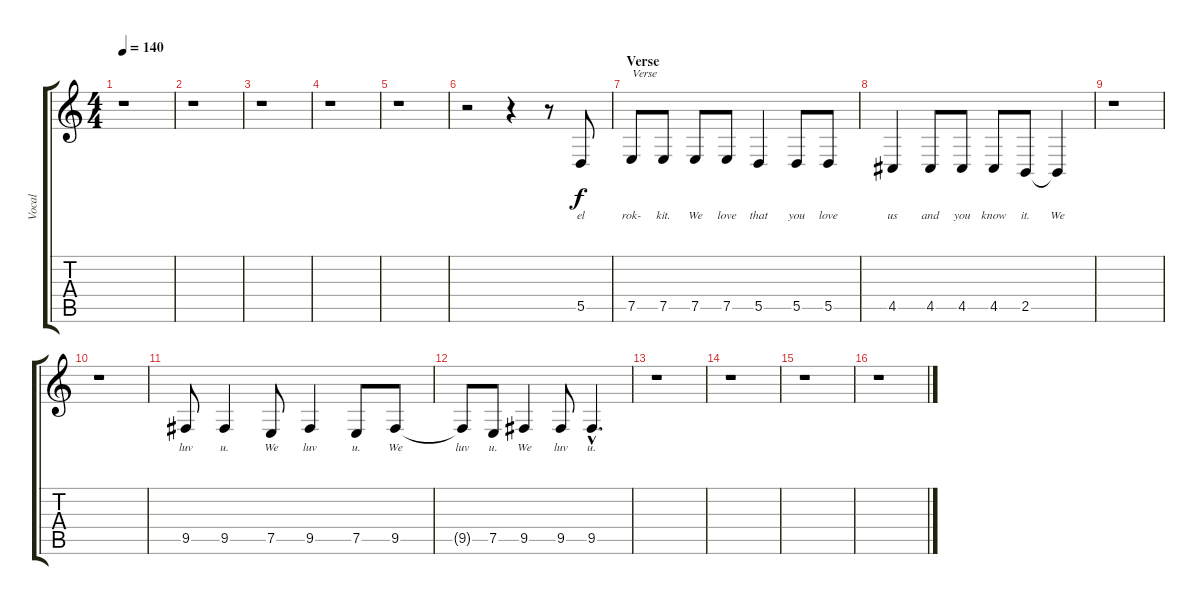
\track ("Vocal" "Vocal") {instrument lead1square}
\staff {score tabs}
\tuning (E4 B3 G3 D3 A2 E2) {hide}
\ts (4 4)
\tempo 140
\clef g2
\ks c
r.1{dy f} |
r.1 |
r.1 |
r.1 |
r.1 |
r.2{instrument lead1square} r.4 r.8 5.5.8{lyrics (0 "el") lyrics (1 "") lyrics (2 "") lyrics (3 "") lyrics (4 "")} |
\section ("" "Verse")
7.5.8{txt "Verse" lyrics (0 "rok-") lyrics (1 "") lyrics (2 "") lyrics (3 "") lyrics (4 "")} 7.5.8{lyrics (0 "kit.") lyrics (1 "") lyrics (2 "") lyrics (3 "") lyrics (4 "")} 7.5.8{lyrics (0 "We") lyrics (1 "") lyrics (2 "") lyrics (3 "") lyrics (4 "")} 7.5.8{lyrics (0 "love") lyrics (1 "") lyrics (2 "") lyrics (3 "") lyrics (4 "")} 5.5.4{lyrics (0 "that") lyrics (1 "") lyrics (2 "") lyrics (3 "") lyrics (4 "")} 5.5.8{lyrics (0 "you") lyrics (1 "") lyrics (2 "") lyrics (3 "") lyrics (4 "")} 5.5.8{lyrics (0 "love") lyrics (1 "") lyrics (2 "") lyrics (3 "") lyrics (4 "")} |
4.5.4{lyrics (0 "us") lyrics (1 "") lyrics (2 "") lyrics (3 "") lyrics (4 "")} 4.5.8{lyrics (0 "and") lyrics (1 "") lyrics (2 "") lyrics (3 "") lyrics (4 "")} 4.5.8{lyrics (0 "you") lyrics (1 "") lyrics (2 "") lyrics (3 "") lyrics (4 "")} 4.5.8{lyrics (0 "know") lyrics (1 "") lyrics (2 "") lyrics (3 "") lyrics (4 "")} 2.5.8{lyrics (0 "it.") lyrics (1 "") lyrics (2 "") lyrics (3 "") lyrics (4 "")} 2.5{t}.4{lyrics (0 "We") lyrics (1 "") lyrics (2 "") lyrics (3 "") lyrics (4 "")} |
r.1 |
r.1 |
9.5.8{lyrics (0 "luv") lyrics (1 "") lyrics (2 "") lyrics (3 "") lyrics (4 "")} 9.5.4{lyrics (0 "u.") lyrics (1 "") lyrics (2 "") lyrics (3 "") lyrics (4 "")} 7.5.8{lyrics (0 "We") lyrics (1 "") lyrics (2 "") lyrics (3 "") lyrics (4 "")} 9.5.4{lyrics (0 "luv") lyrics (1 "") lyrics (2 "") lyrics (3 "") lyrics (4 "")} 7.5.8{lyrics (0 "u.") lyrics (1 "") lyrics (2 "") lyrics (3 "") lyrics (4 "")} 9.5.8{lyrics (0 "We") lyrics (1 "") lyrics (2 "") lyrics (3 "") lyrics (4 "")} |
9.5{t}.8{lyrics (0 "luv") lyrics (1 "") lyrics (2 "") lyrics (3 "") lyrics (4 "")} 7.5.8{lyrics (0 "u.") lyrics (1 "") lyrics (2 "") lyrics (3 "") lyrics (4 "")} 9.5.4{lyrics (0 "We") lyrics (1 "") lyrics (2 "") lyrics (3 "") lyrics (4 "")} 9.5.8{lyrics (0 "luv") lyrics (1 "") lyrics (2 "") lyrics (3 "") lyrics (4 "")} 9.5{hac}.4{d lyrics (0 "u.") lyrics (1 "") lyrics (2 "") lyrics (3 "") lyrics (4 "")} |
r.1 |
r.1 |
r.1 |
r.1
